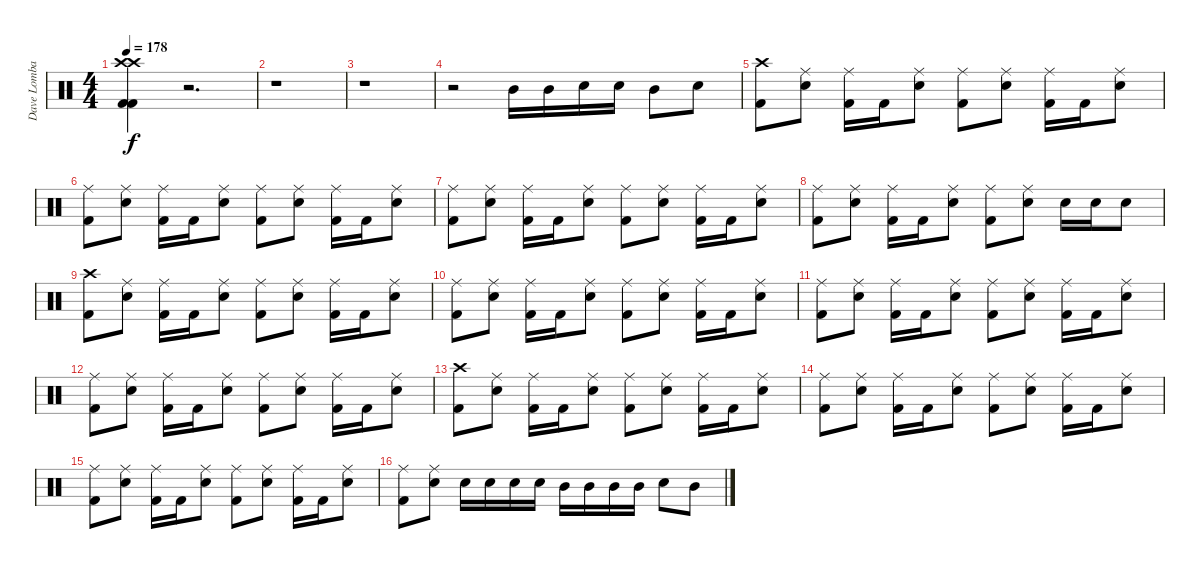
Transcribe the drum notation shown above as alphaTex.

\track ("Dave Lombardo" "Dave Lomba") {instrument percussion}
\staff {score}
\articulation defaults
\ts (4 4)
\tempo 178
\tempo 240
\tempo 178
\clef neutral
\ks c
("Kick (hit) 2" "Crash high (hit)" "Crash high (hit)" "Kick (hit) 2").4{dy f} r.2{d} |
r.1 |
r.1 |
r.2 "Mid Tom (hit)".16 "Mid Tom (hit)".16 "Electric Snare (hit)".16 "Electric Snare (hit)".16 "Mid Tom (hit)".8 "Electric Snare (hit)".8 |
("Crash high (hit)" "Kick (hit) 2").8 ("Ride (middle)" "Electric Snare (hit)").8 ("Ride (middle)" "Kick (hit) 2").16 "Kick (hit) 2".16 ("Ride (middle)" "Electric Snare (hit)").8 ("Ride (middle)" "Kick (hit) 2").8 ("Ride (middle)" "Electric Snare (hit)").8 ("Ride (middle)" "Kick (hit) 2").16 "Kick (hit) 2".16 ("Ride (middle)" "Electric Snare (hit)").8 |
("Ride (middle)" "Kick (hit) 2").8 ("Ride (middle)" "Electric Snare (hit)").8 ("Ride (middle)" "Kick (hit) 2").16 "Kick (hit) 2".16 ("Ride (middle)" "Electric Snare (hit)").8 ("Ride (middle)" "Kick (hit) 2").8 ("Ride (middle)" "Electric Snare (hit)").8 ("Ride (middle)" "Kick (hit) 2").16 "Kick (hit) 2".16 ("Ride (middle)" "Electric Snare (hit)").8 |
("Ride (middle)" "Kick (hit) 2").8 ("Ride (middle)" "Electric Snare (hit)").8 ("Ride (middle)" "Kick (hit) 2").16 "Kick (hit) 2".16 ("Ride (middle)" "Electric Snare (hit)").8 ("Ride (middle)" "Kick (hit) 2").8 ("Ride (middle)" "Electric Snare (hit)").8 ("Ride (middle)" "Kick (hit) 2").16 "Kick (hit) 2".16 ("Ride (middle)" "Electric Snare (hit)").8 |
("Ride (middle)" "Kick (hit) 2").8 ("Ride (middle)" "Electric Snare (hit)").8 ("Ride (middle)" "Kick (hit) 2").16 "Kick (hit) 2".16 ("Ride (middle)" "Electric Snare (hit)").8 ("Ride (middle)" "Kick (hit) 2").8 ("Ride (middle)" "Electric Snare (hit)").8 "Electric Snare (hit)".16 "Electric Snare (hit)".16 "Electric Snare (hit)".8 |
("Crash high (hit)" "Kick (hit) 2").8 ("Ride (middle)" "Electric Snare (hit)").8 ("Ride (middle)" "Kick (hit) 2").16 "Kick (hit) 2".16 ("Ride (middle)" "Electric Snare (hit)").8 ("Ride (middle)" "Kick (hit) 2").8 ("Ride (middle)" "Electric Snare (hit)").8 ("Ride (middle)" "Kick (hit) 2").16 "Kick (hit) 2".16 ("Ride (middle)" "Electric Snare (hit)").8 |
("Ride (middle)" "Kick (hit) 2").8 ("Ride (middle)" "Electric Snare (hit)").8 ("Ride (middle)" "Kick (hit) 2").16 "Kick (hit) 2".16 ("Ride (middle)" "Electric Snare (hit)").8 ("Ride (middle)" "Kick (hit) 2").8 ("Ride (middle)" "Electric Snare (hit)").8 ("Ride (middle)" "Kick (hit) 2").16 "Kick (hit) 2".16 ("Ride (middle)" "Electric Snare (hit)").8 |
("Ride (middle)" "Kick (hit) 2").8 ("Ride (middle)" "Electric Snare (hit)").8 ("Ride (middle)" "Kick (hit) 2").16 "Kick (hit) 2".16 ("Ride (middle)" "Electric Snare (hit)").8 ("Ride (middle)" "Kick (hit) 2").8 ("Ride (middle)" "Electric Snare (hit)").8 ("Ride (middle)" "Kick (hit) 2").16 "Kick (hit) 2".16 ("Ride (middle)" "Electric Snare (hit)").8 |
("Ride (middle)" "Kick (hit) 2").8 ("Ride (middle)" "Electric Snare (hit)").8 ("Ride (middle)" "Kick (hit) 2").16 "Kick (hit) 2".16 ("Ride (middle)" "Electric Snare (hit)").8 ("Ride (middle)" "Kick (hit) 2").8 ("Ride (middle)" "Electric Snare (hit)").8 ("Ride (middle)" "Kick (hit) 2").16 "Kick (hit) 2".16 ("Ride (middle)" "Electric Snare (hit)").8 |
("Crash high (hit)" "Kick (hit) 2").8 ("Ride (middle)" "Electric Snare (hit)").8 ("Ride (middle)" "Kick (hit) 2").16 "Kick (hit) 2".16 ("Ride (middle)" "Electric Snare (hit)").8 ("Ride (middle)" "Kick (hit) 2").8 ("Ride (middle)" "Electric Snare (hit)").8 ("Ride (middle)" "Kick (hit) 2").16 "Kick (hit) 2".16 ("Ride (middle)" "Electric Snare (hit)").8 |
("Ride (middle)" "Kick (hit) 2").8 ("Ride (middle)" "Electric Snare (hit)").8 ("Ride (middle)" "Kick (hit) 2").16 "Kick (hit) 2".16 ("Ride (middle)" "Electric Snare (hit)").8 ("Ride (middle)" "Kick (hit) 2").8 ("Ride (middle)" "Electric Snare (hit)").8 ("Ride (middle)" "Kick (hit) 2").16 "Kick (hit) 2".16 ("Ride (middle)" "Electric Snare (hit)").8 |
("Ride (middle)" "Kick (hit) 2").8 ("Ride (middle)" "Electric Snare (hit)").8 ("Ride (middle)" "Kick (hit) 2").16 "Kick (hit) 2".16 ("Ride (middle)" "Electric Snare (hit)").8 ("Ride (middle)" "Kick (hit) 2").8 ("Ride (middle)" "Electric Snare (hit)").8 ("Ride (middle)" "Kick (hit) 2").16 "Kick (hit) 2".16 ("Ride (middle)" "Electric Snare (hit)").8 |
("Ride (middle)" "Kick (hit) 2").8 ("Ride (middle)" "Electric Snare (hit)").8 "Electric Snare (hit)".16 "Electric Snare (hit)".16 "Electric Snare (hit)".16 "Electric Snare (hit)".16 "Mid Tom (hit)".16 "Mid Tom (hit)".16 "Mid Tom (hit)".16 "Mid Tom (hit)".16 "Electric Snare (hit)".8 "Mid Tom (hit)".8
